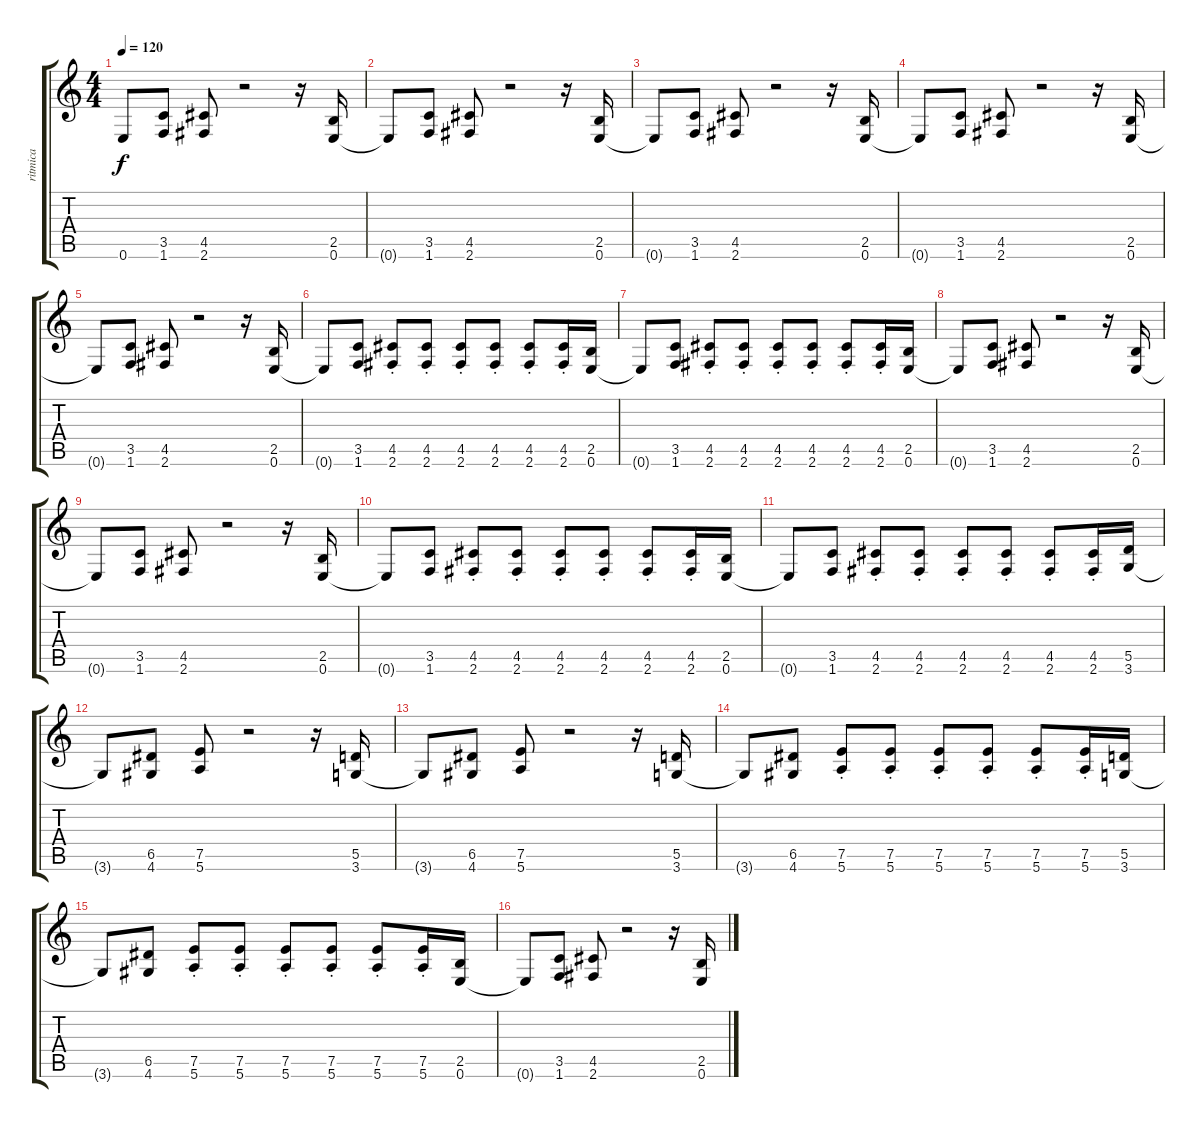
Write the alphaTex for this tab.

\track ("ritmica" "ritmica") {instrument distortionguitar}
\staff {score tabs}
\tuning (E4 B3 G3 D3 A2 E2) {hide}
\ts (4 4)
\tempo 120
\clef g2
\ks c
0.6{t}.8{dy f} (3.5 1.6).8 (4.5 2.6).8 r.2 r.16 (2.5 0.6).16 |
0.6{t}.8 (3.5 1.6).8 (4.5 2.6).8 r.2 r.16 (2.5 0.6).16 |
0.6{t}.8 (3.5 1.6).8 (4.5 2.6).8 r.2 r.16 (2.5 0.6).16 |
0.6{t}.8 (3.5 1.6).8 (4.5 2.6).8 r.2 r.16 (2.5 0.6).16 |
0.6{t}.8 (3.5 1.6).8 (4.5 2.6).8 r.2 r.16 (2.5 0.6).16 |
0.6{t}.8 (3.5 1.6).8 (4.5{st} 2.6).8 (4.5{st} 2.6).8 (4.5{st} 2.6).8 (4.5{st} 2.6).8 (4.5{st} 2.6).8 (4.5{st} 2.6).16 (2.5 0.6).16 |
0.6{t}.8 (3.5 1.6).8 (4.5{st} 2.6).8 (4.5{st} 2.6).8 (4.5{st} 2.6).8 (4.5{st} 2.6).8 (4.5{st} 2.6).8 (4.5{st} 2.6).16 (2.5 0.6).16 |
0.6{t}.8 (3.5 1.6).8 (4.5 2.6).8 r.2 r.16 (2.5 0.6).16 |
0.6{t}.8 (3.5 1.6).8 (4.5 2.6).8 r.2 r.16 (2.5 0.6).16 |
0.6{t}.8 (3.5 1.6).8 (4.5{st} 2.6).8 (4.5{st} 2.6).8 (4.5{st} 2.6).8 (4.5{st} 2.6).8 (4.5{st} 2.6).8 (4.5{st} 2.6).16 (2.5 0.6).16 |
0.6{t}.8 (3.5 1.6).8 (4.5{st} 2.6).8 (4.5{st} 2.6).8 (4.5{st} 2.6).8 (4.5{st} 2.6).8 (4.5{st} 2.6).8 (4.5{st} 2.6).16 (5.5 3.6).16 |
3.6{t}.8 (6.5 4.6).8 (7.5 5.6).8 r.2 r.16 (5.5 3.6).16 |
3.6{t}.8 (6.5 4.6).8 (7.5 5.6).8 r.2 r.16 (5.5 3.6).16 |
3.6{t}.8 (6.5 4.6).8 (7.5{st} 5.6).8 (7.5{st} 5.6).8 (7.5{st} 5.6).8 (7.5{st} 5.6).8 (7.5{st} 5.6).8 (7.5{st} 5.6).16 (5.5 3.6).16 |
3.6{t}.8 (6.5 4.6).8 (7.5{st} 5.6).8 (7.5{st} 5.6).8 (7.5{st} 5.6).8 (7.5{st} 5.6).8 (7.5{st} 5.6).8 (7.5{st} 5.6).16 (2.5 0.6).16 |
0.6{t}.8 (3.5 1.6).8 (4.5 2.6).8 r.2 r.16 (2.5 0.6).16
